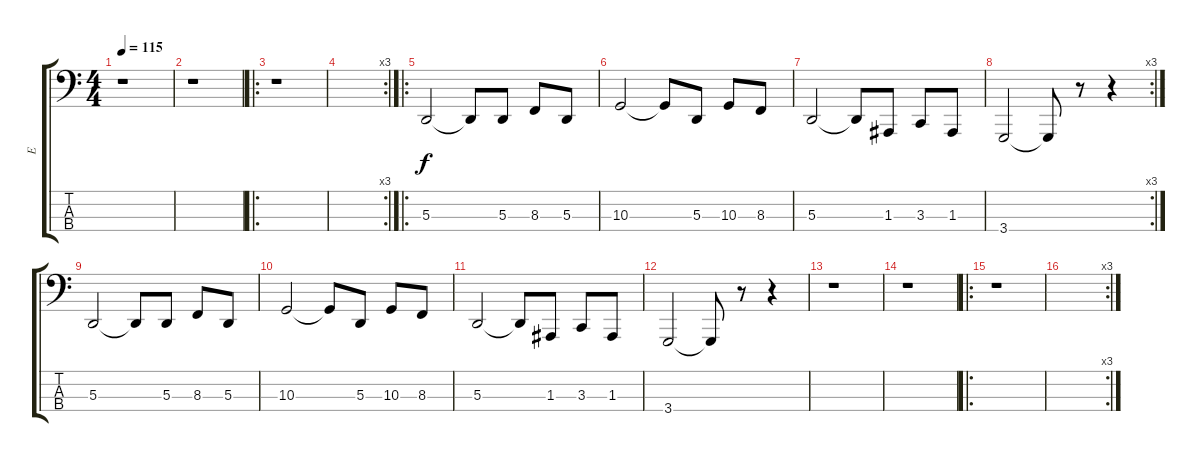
\track ("E" "E") {instrument synthbrass2}
\staff {score tabs}
\tuning (G2 D2 A1 E1) {hide}
\ts (4 4)
\tempo 115
\clef f4
\ks c
r.1{dy f} |
r.1 |
\ro
r.1 |
\rc 3
|
\ro
5.3.2 5.3{t}.8 5.3.8 8.3.8 5.3.8 |
10.3.2 10.3{t}.8 5.3.8 10.3.8 8.3.8 |
5.3.2 5.3{t}.8 1.3.8 3.3.8 1.3.8 |
\rc 3
3.4.2 3.4{t}.8 r.8 r.4 |
5.3.2 5.3{t}.8 5.3.8 8.3.8 5.3.8 |
10.3.2 10.3{t}.8 5.3.8 10.3.8 8.3.8 |
5.3.2 5.3{t}.8 1.3.8 3.3.8 1.3.8 |
3.4.2 3.4{t}.8 r.8 r.4 |
r.1 |
r.1 |
\ro
r.1 |
\rc 3
